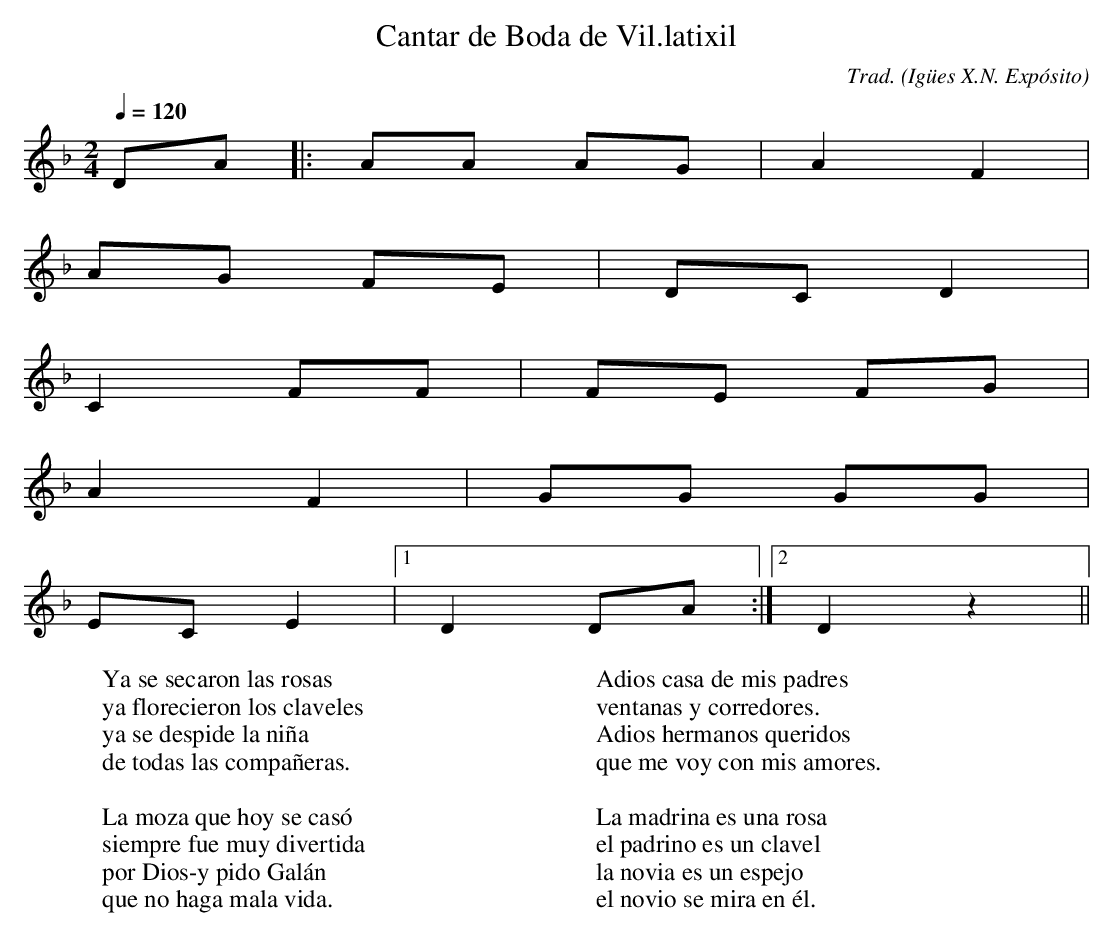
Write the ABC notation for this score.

X:1
T:Cantar de Boda de Vil.latixil
C:Trad. (Igües X.N. Expósito)
M:2/4
L:1/8
Q:1/4=120
W:Ya se secaron las rosas
W:ya florecieron los claveles
W:ya se despide la niña
W:de todas las compañeras.
W:
W:La moza que hoy se casó
W:siempre fue muy divertida
W:por Dios-y pido Galán
W:que no haga mala vida.
W:
W:Adios casa de mis padres
W:ventanas y corredores.
W:Adios hermanos queridos
W:que me voy con mis amores.
W:
W:La madrina es una rosa
W:el padrino es un clavel
W:la novia es un espejo
W:el novio se mira en él.
K:Dm
DA|:AA AG|A2 F2|
AG FE|DC D2|
C2 FF|FE FG|
A2 F2|GG GG|
EC E2|[1 D2 DA:|[2 D2 z2||
